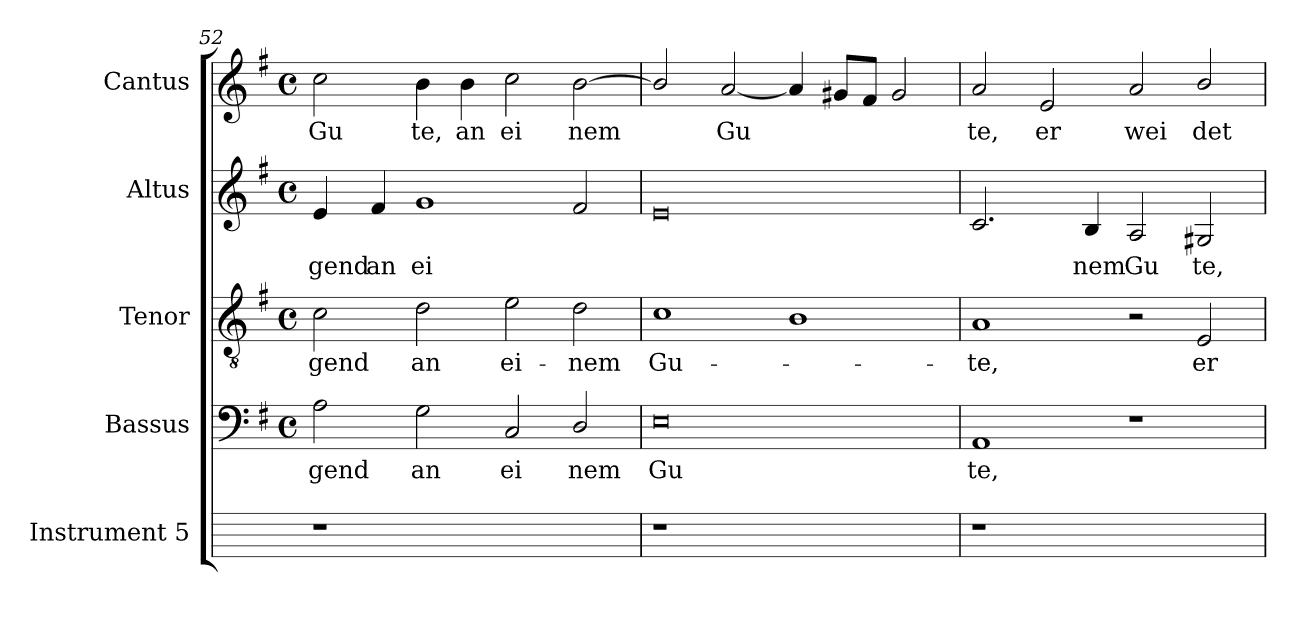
**kern	**kern	**text	**kern	**text	**kern	**text	**kern	**text
*part5	*part4	*part4	*part3	*part3	*part2	*part2	*part1	*part1
*staff5	*staff4	*staff4	*staff3	*staff3	*staff2	*staff2	*staff1	*staff1
*I"Instrument 5	*I"Bassus	*	*I"Tenor	*	*I"Altus	*	*I"Cantus	*
*	*clefF4	*	*clefGv2	*	*clefG2	*	*clefG2	*
*	*k[f#]	*	*k[f#]	*	*k[f#]	*	*k[f#]	*
*	*G:	*	*G:	*	*G:	*	*G:	*
*	*M4/4	*	*M4/4	*	*M4/4	*	*M4/4	*
*	*met(c)	*	*met(c)	*	*met(c)	*	*met(c)	*
=52	=52	=52	=52	=52	=52	=52	=52	=52
!	!	!LO:LY:b:cj	!	!LO:LY:b:cj	!	!LO:LY:b:cj	!	!LO:LY:b:cj
1r	2A\	gend	2c\	-gend	4e/	gend	2cc\	Gu
!	!	!	!	!	!	!LO:LY:b:cj	!	!
.	.	.	.	.	4f#/	an	.	.
!	!	!LO:LY:b:cj	!	!LO:LY:b:cj	!	!LO:LY:b:cj	!	!LO:LY:b:cj
.	2G\	an	2d\	an	1g	ei	4b\	te,
!	!	!	!	!	!	!	!	!LO:LY:b:cj
.	.	.	.	.	.	.	4b\	an
!	!	!LO:LY:b:cj	!	!LO:LY:b:cj	!	!	!	!LO:LY:b:cj
1ryy	2C/	ei	2e\	ei-	.	.	2cc\	ei
!	!	!LO:LY:b:cj	!	!LO:LY:b:cj	!	!	!	!LO:LY:b
.	2D/	nem	2d\	-nem	2f#/	.	[>2b\	nem
=53	=53	=53	=53	=53	=53	=53	=53	=53
!	!	!LO:LY:b:cj	!	!LO:LY:b:cj	!	!	!	!
1r	0E	Gu	1c	Gu-	0e	.	2b/]	.
!	!	!	!	!	!	!	!	!LO:LY:b
.	.	.	.	.	.	.	[<2a/	Gu
1ryy	.	.	1B	.	.	.	4a/]	.
.	.	.	.	.	.	.	8g#X/L	.
.	.	.	.	.	.	.	8f#/J	.
.	.	.	.	.	.	.	2g#/	.
=54	=54	=54	=54	=54	=54	=54	=54	=54
!	!	!LO:LY:b:cj	!	!LO:LY:b:cj	!	!	!	!LO:LY:b:cj
1r	1AA	te,	1A	-te,	2.c/	.	2a/	te,
!	!	!	!	!	!	!	!	!LO:LY:b:cj
.	.	.	.	.	.	.	2e/	er
!	!	!	!	!	!	!LO:LY:b:cj	!	!
.	.	.	.	.	4B/	nem	.	.
!	!	!	!	!	!	!LO:LY:b:cj	!	!LO:LY:b:cj
1ryy	1r	.	2r	.	2A/	Gu	2a/	wei
!	!	!	!	!LO:LY:b:cj	!	!LO:LY:b:cj	!	!LO:LY:b:cj
.	.	.	2E/	er	2G#X/	te,	2b/	det
=	=	=	=	=	=	=	=	=
*-	*-	*-	*-	*-	*-	*-	*-	*-
